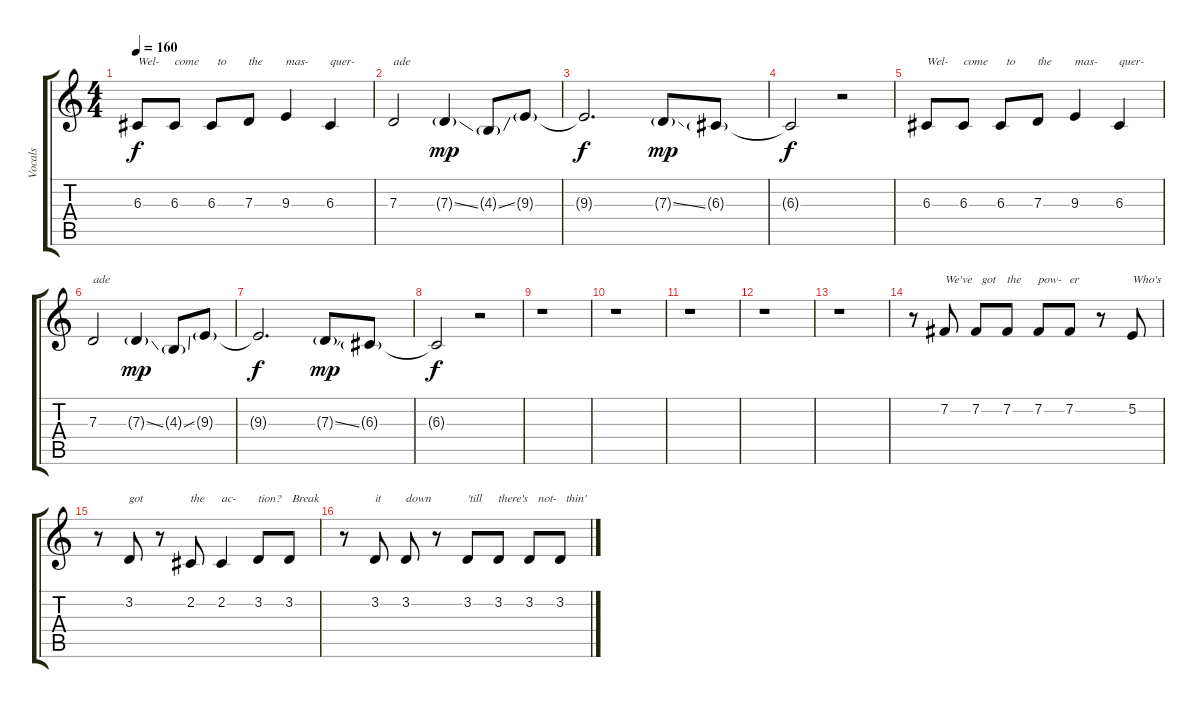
\track ("Vocals" "Vocals") {instrument synthvoice}
\staff {score tabs}
\tuning (E4 B3 G3 D3 A2 E2) {hide}
\ts (4 4)
\tempo 160
\clef g2
\ks c
6.3.8{txt "Wel-" dy f} 6.3.8{txt "come"} 6.3.8{txt "  to"} 7.3.8{txt "the"} 9.3.4{txt "mas-"} 6.3.4{txt "quer-"} |
7.3.2{txt "ade"} 7.3{ss g}.4{dy mp} 4.3{ss g}.8 9.3{g}.8 |
9.3{t}.2{d dy f} 7.3{ss g}.8{dy mp} 6.3{g}.8 |
6.3{t}.2{dy f} r.2 |
6.3.8{txt "Wel-"} 6.3.8{txt "come"} 6.3.8{txt "  to"} 7.3.8{txt "the"} 9.3.4{txt "mas-"} 6.3.4{txt "quer-"} |
7.3.2{txt "ade"} 7.3{ss g}.4{dy mp} 4.3{ss g}.8 9.3{g}.8 |
9.3{t}.2{d dy f} 7.3{ss g}.8{dy mp} 6.3{g}.8 |
6.3{t}.2{dy f} r.2 |
r.1 |
r.1 |
r.1 |
r.1 |
r.1 |
r.8 7.2.8{txt "We've"} 7.2.8{txt "  got"} 7.2.8{txt "the"} 7.2.8{txt "pow-"} 7.2.8{txt "er"} r.8 5.2.8{txt "Who's"} |
r.8 3.2.8{txt "got"} r.8 2.2.8{txt "the"} 2.2.4{txt "ac-"} 3.2.8{txt "tion?"} 3.2.8{txt " Break"} |
r.8 3.2.8{txt "it"} 3.2.8{txt "down"} r.8 3.2.8{txt "'till"} 3.2.8{txt "there's"} 3.2.8{txt "   not-"} 3.2.8{txt "  thin'"}
